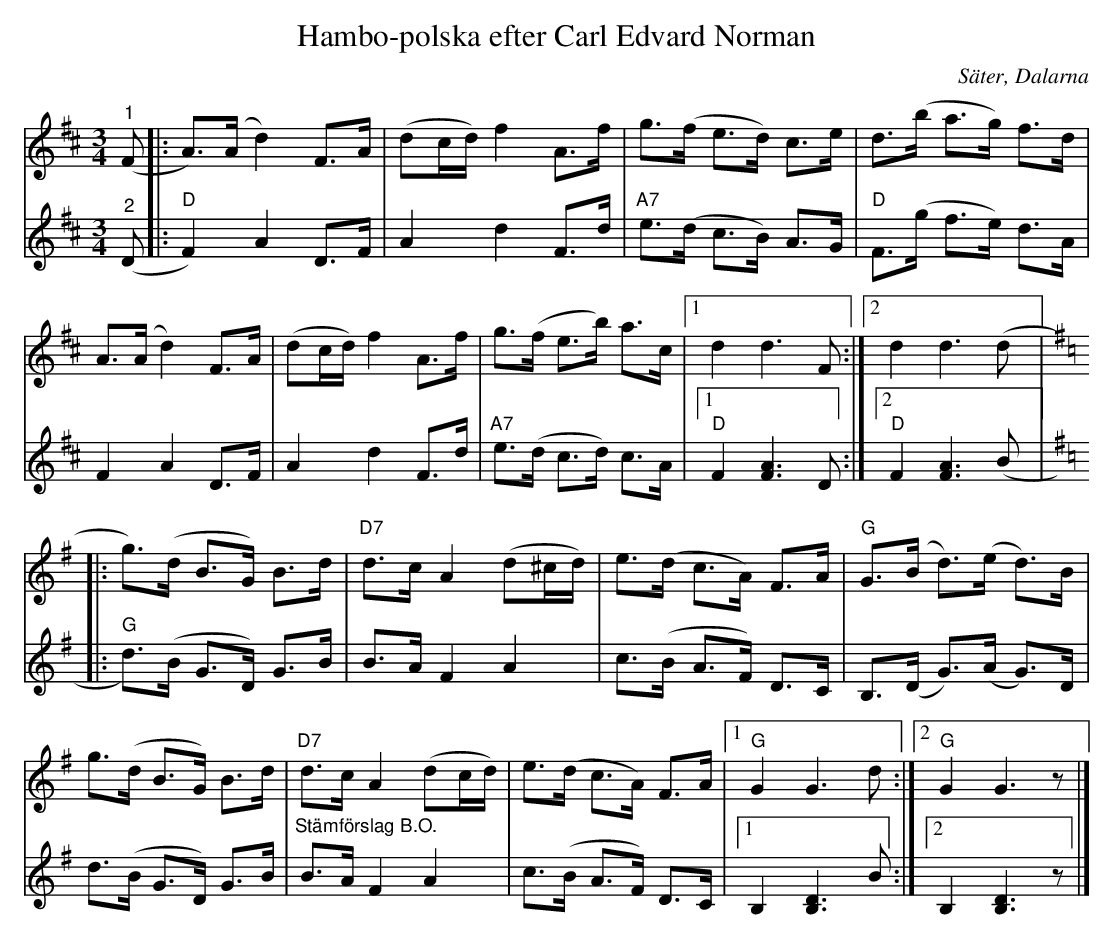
X:1
T:Hambo-polska efter Carl Edvard Norman
O:Säter, Dalarna
L:1/8
M:3/4
K:D
V:1
"^1" (F |: A>)(A d2) F>A | (dc/d/) f2 A>f | g>(f e>d) c>e | d>(b a>g) f>d |
A>(A d2) F>A | (dc/d/) f2 A>f | g>(f e>b) a>c |1 d2 d3 F :|2 d2 d3 (d |:
[K:G] g>)(d B>G) B>d | "D7" d>c A2 (d^c/d/) | e>(d c>A) F>A |"G" G>(B d>)(e d>)B |
g>(d B>G) B>d |"D7" d>c A2 (dc/d/) | e>(d c>A) F>A |1"G" G2 G3 d :|2"G" G2 G3 z |]
V:2
"^2" (D |:"D" F2) A2 D>F | A2 d2 F>d |"A7" e>(d c>B) A>G |"D" F>(g f>e) d>A | F2 A2 D>F |
A2 d2 F>d |"A7" e>(d c>d) c>A |1"D" F2 [FA]3 D :|2"D" F2 [FA]3 (B |:[K:G]"G" d>)(B G>D) G>B |
B>A F2 A2 | c>(B A>F) D>C | B,>(D G>)(A G>)D | d>(B G>D) G>B |"^Stämförslag B.O." B>A F2 A2 |
c>(B A>F) D>C |1 B,2 [B,D]3 B :|2 B,2 [B,D]3 z |]
